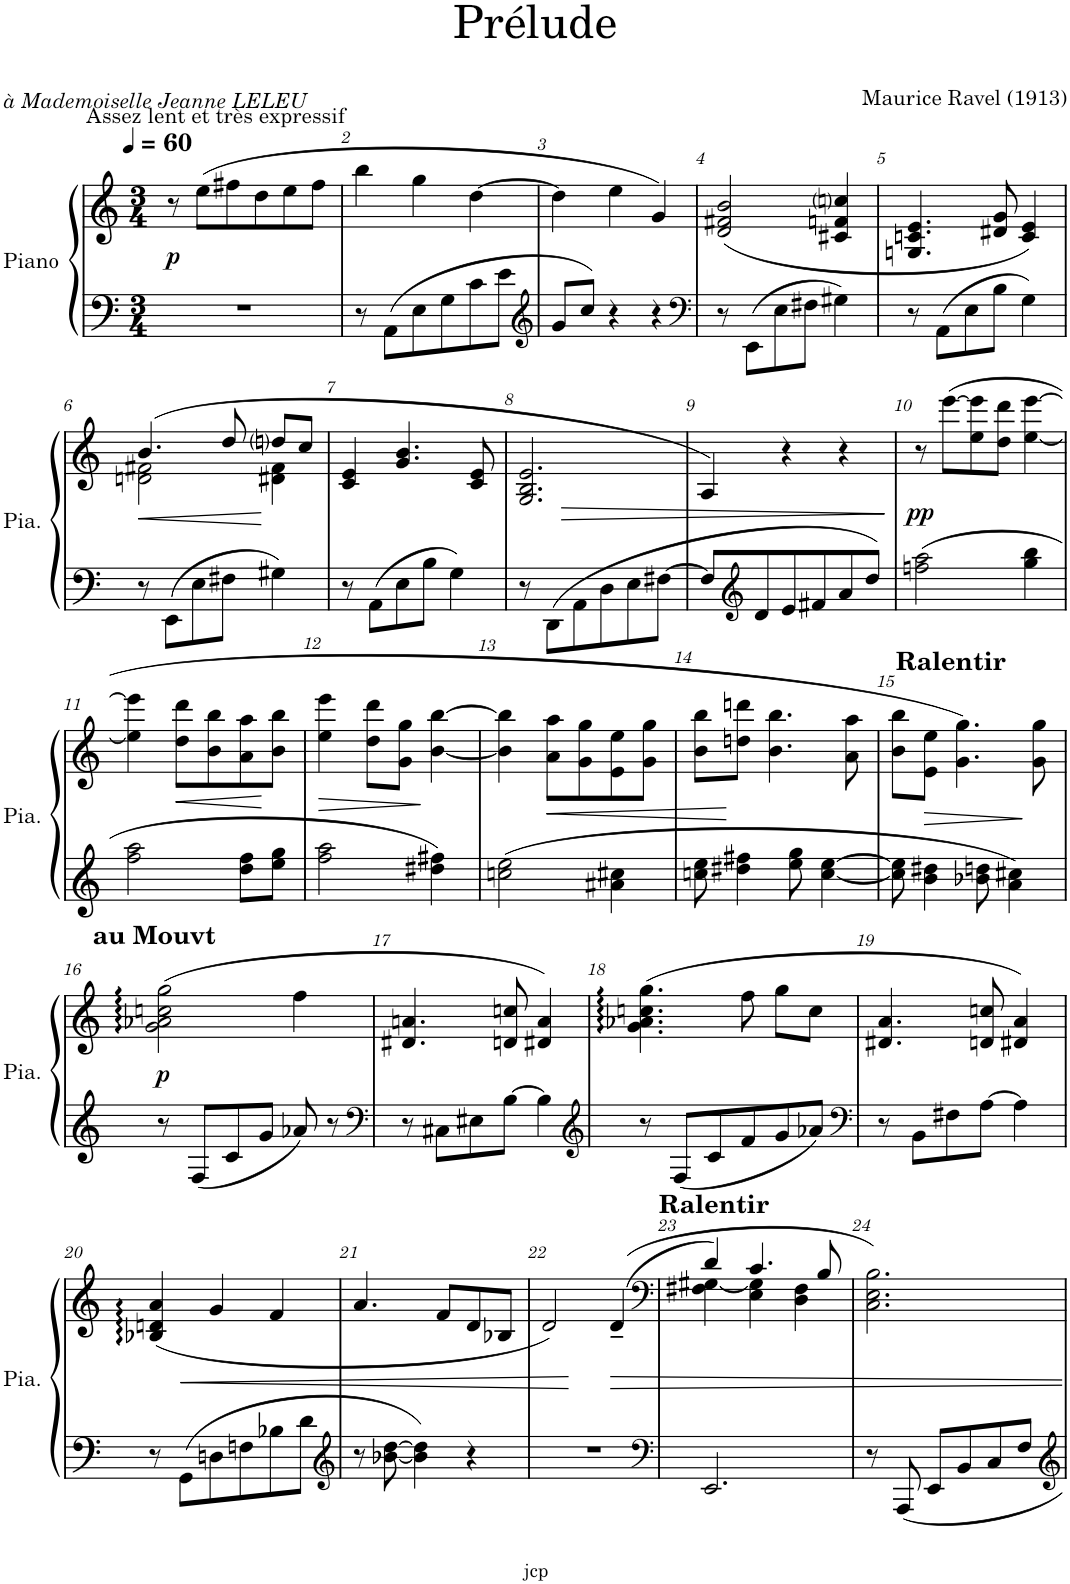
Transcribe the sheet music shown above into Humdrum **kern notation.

**kern	**kern	**dynam
*part1	*part1	*part1
*staff2	*staff1	*staff1/2
*I"Piano	*	*
*I'Pia.	*	*
*clefF4	*clefG2	*
*k[]	*k[]	*
*M3/4	*M3/4	*
*MM60	*MM60	*
=1	=1	=1
!	!LO:TX:a:t=Assez lent et très expressif	!
!	!	!LO:DY:b
2.r	8r	p
.	(8ee\L	.
.	8ff#X\	.
.	8dd\	.
.	8ee\	.
.	8ff#\J	.
=2	=2	=2
8r	4bb\	.
8AA\L	.	.
8E\	4gg\	.
8G\	.	.
8c\	[4dd\	.
8e\J	.	.
=3	=3	=3
*clefG2	*	*
8g/L	4dd\]	.
8cc/J	.	.
4r	4ee\	.
4r	4g/)	.
=4	=4	=4
*clefF4	*	*
8r	(<2d/ 2f#X/ 2b/	.
8EE\L	.	.
8E\	.	.
8F#X\J	.	.
4G#X\	4c#X/ 4fn/ 4ccni/	.
=5	=5	=5
8r	4.Gn/ 4.cn/ 4.e/	.
8AA\L	.	.
8E\	.	.
8B\J	8d#X/ 8g/	.
4G\	4c/ 4e/)	.
!!LO:LB:g=z
=6	=6	=6
!	!	!LO:HP:b
*	*^	*
8r	(4.b/	2dn\ 2f#X\	<
8EE\L	.	.	.
8E\	.	.	.
8F#X\J	8dd/	.	.
4G#X\	8ddni/L	4d#X\ 4f#\	[
.	8cc/J	.	.
*	*v	*v	*
=7	=7	=7
8r	4c/ 4e/	.
8AA\L	.	.
8E\	4.g/ 4.b/	.
8B\J	.	.
4G\	.	.
.	8c/ 8e/	.
=8	=8	=8
!	!	!LO:HP:b
8r	2.G/ 2.B/ 2.e/	>
8DD\L	.	.
8AA\	.	.
8D\	.	.
8E\	.	.
[8F#X\J	.	.
=9	=9	=9
8F#/L]	4A/)	.
*clefG2	*	*
8d/	.	.
8e/	4r	.
8f#X/	.	.
8a/	4r	.
8dd/J	.	.
.	.	]
=10	=10	=10
!	!	!LO:DY:b
2ffn\ 2aa\	8r	pp
.	([8eee\L	.
.	8ee\ 8eee\]	.
.	8dd\ 8ddd\J	.
4gg\ 4bb\	[4ee\ [4eee\	.
!!LO:LB:g=z
=11	=11	=11
2ff\ 2aa\	4ee\] 4eee\]	.
!	!	!LO:HP:b
.	8dd\ 8ddd\L	<
.	8b\ 8bb\	.
8dd\ 8ff\L	8a\ 8aa\	.
8ee\ 8gg\J	8b\ 8bb\J	[
=12	=12	=12
!	!	!LO:HP:b
2ff\ 2aa\	4ee\ 4eee\	>
.	8dd\ 8ddd\L	.
.	8g\ 8gg\J	.
4dd#X\ 4ff#X\	[4b\ [4bb\	]
=13	=13	=13
2ccn\ 2ee\	4b\] 4bb\]	.
!	!	!LO:HP:b
.	8a\ 8aa\L	<
.	8g\ 8gg\	.
4a#X\ 4cc#X\	8e\ 8ee\	.
.	8g\ 8gg\J	.
=14	=14	=14
8ccn\ 8ee\	8b\ 8bb\L	.
4dd#X\ 4ff#X\	8ddn\ 8dddn\J	[
.	4.b\ 4.bb\	.
8ee\ 8gg\	.	.
[4cc\ [4ee\	.	.
.	8a\ 8aa\	.
=15	=15	=15
8cc\] 8ee\]	8b\ 8bb\L	.
!	!LO:TX:a:B:t=Ralentir	!
!	!	!LO:HP:b
4b\ 4dd#X\	8e\ 8ee\J	>
.	4.g\ 4.gg\)	.
8b-X\ 8ddn\	.	.
4a\ 4cc#X\	.	.
.	8g\ 8gg\	]
!!LO:LB:g=z
=16	=16	=16
!	!LO:TX:a:B:t=au Mouvt	!
!	!	!LO:DY:b
8r	(2g\:: 2a-X\:: 2ccn\:: 2gg\::	p
8F/L	.	.
8c/	.	.
8g/J	.	.
8a-X/	4ff\	.
8r	.	.
=17	=17	=17
*clefF4	*	*
8r	4.d#X/ 4.an/	.
8C#X\L	.	.
8E#X\	.	.
[8B\J	8dn/ 8ccn/	.
4B\]	4d#X/ 4a/)	.
=18	=18	=18
*clefG2	*	*
8r	(4.g\:: 4.a-X\:: 4.ccn\:: 4.gg\::	.
8F/L	.	.
8c/	.	.
8f/	8ff\	.
8g/	8gg\L	.
8a-X/J	8cc\J	.
=19	=19	=19
*clefF4	*	*
8r	4.d#X/ 4.a/	.
8BB\L	.	.
8F#X\	.	.
[8A\J	8dn/ 8ccn/	.
4A\]	4d#X/ 4a/)	.
!!LO:LB:g=z
=20	=20	=20
!	!	!LO:HP:b
8r	(4B-X/:: 4dn/:: 4a/::	<
8GG\L	.	.
8Dn\	4g/	.
8Fn\	.	.
8B-X\	4f/	.
8d\J	.	.
=21	=21	=21
*clefG2	*	*
8r	4.a/	.
[8b-X\ [8dd\	.	.
4b-\] 4dd\]	.	.
.	8f/L	.
4r	8d/	.
.	8B-X/J	.
=22	=22	=22
2.r	2d/)	.
.	(>(4d~</	[
=23	=23	=23
*clefF4	*clefF4	*
*	*^	*
2.EE/	4d/)	4F#X\ [4G#X\	.
!	!LO:TX:a:B:t=Ralentir	!	!
.	4.c/	4E\ 4G#\]	.
.	.	4D\ 4F#\	.
.	8B/	.	.
*	*v	*v	*
=24	=24	=24
8r	2.C\ 2.E\ 2.B\)	.
8AAA/	.	.
8EE/L	.	.
8BB/	.	.
8C/	.	.
8F/J	.	.
=	=	=
*-	*-	*-
